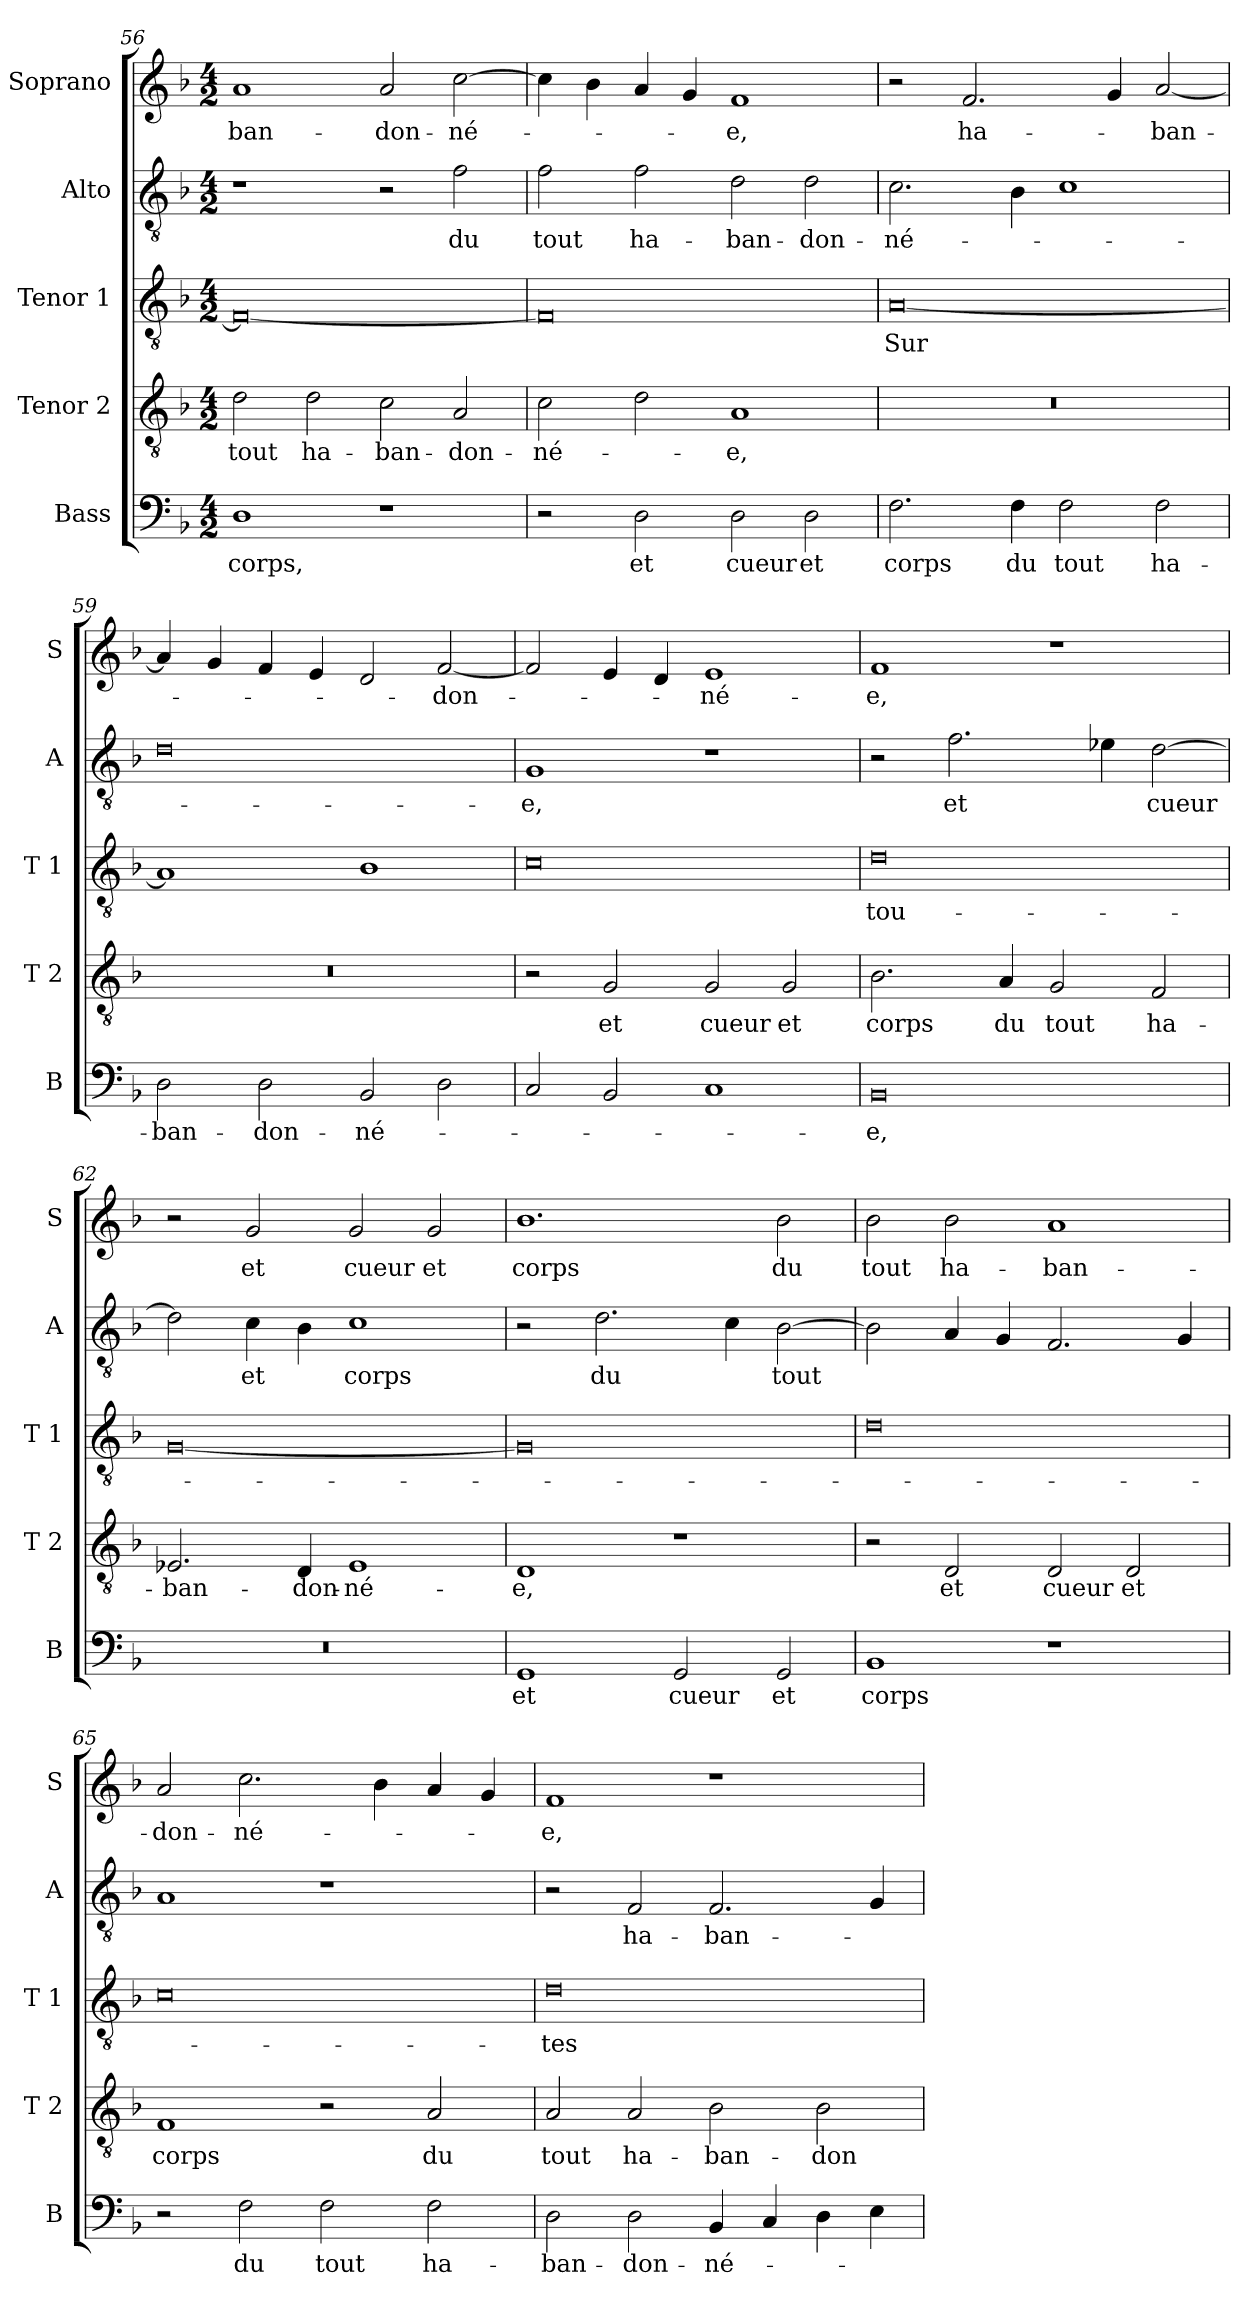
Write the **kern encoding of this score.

**kern	**text	**kern	**text	**kern	**text	**kern	**text	**kern	**text
*part5	*part5	*part4	*part4	*part3	*part3	*part2	*part2	*part1	*part1
*staff5	*staff5	*staff4	*staff4	*staff3	*staff3	*staff2	*staff2	*staff1	*staff1
*I"Bass	*	*I"Tenor 2	*	*I"Tenor 1	*	*I"Alto	*	*I"Soprano	*
*I'B	*	*I'T 2	*	*I'T 1	*	*I'A	*	*I'S	*
*clefF4	*	*clefGv2	*	*clefGv2	*	*clefGv2	*	*clefG2	*
*k[b-]	*	*k[b-]	*	*k[b-]	*	*k[b-]	*	*k[b-]	*
*F:	*	*F:	*	*F:	*	*F:	*	*F:	*
*M4/2	*	*M4/2	*	*M4/2	*	*M4/2	*	*M4/2	*
=56	=56	=56	=56	=56	=56	=56	=56	=56	=56
!	!LO:LY:b	!	!LO:LY:b	!	!	!	!	!	!LO:LY:b
1D	corps,	2d\	tout	0F_	.	1r	.	1a	-ban-
!	!	!	!LO:LY:b	!	!	!	!	!	!
.	.	2d\	ha-	.	.	.	.	.	.
!	!	!	!LO:LY:b	!	!	!	!	!	!LO:LY:b
1r	.	2c\	-ban-	.	.	2r	.	2a/	-don-
!	!	!	!LO:LY:b	!	!	!	!LO:LY:b	!	!LO:LY:b
.	.	2A/	-don-	.	.	2f\	du	[2cc\	-né-
=57	=57	=57	=57	=57	=57	=57	=57	=57	=57
!	!	!	!LO:LY:b	!	!	!	!LO:LY:b	!	!
2r	.	2c\	-né-	0F]	.	2f\	tout	4cc\]	.
.	.	.	.	.	.	.	.	4b-\	.
!	!LO:LY:b	!	!	!	!	!	!LO:LY:b	!	!
2D\	et	2d\	.	.	.	2f\	ha-	4a/	.
.	.	.	.	.	.	.	.	4g/	.
!	!LO:LY:b	!	!LO:LY:b	!	!	!	!LO:LY:b	!	!LO:LY:b
2D\	cueur	1A	-e,	.	.	2d\	-ban-	1f	-e,
!	!LO:LY:b	!	!	!	!	!	!LO:LY:b	!	!
2D\	et	.	.	.	.	2d\	-don-	.	.
=58	=58	=58	=58	=58	=58	=58	=58	=58	=58
!	!LO:LY:b	!	!	!	!LO:LY:b	!	!LO:LY:b	!	!
2.F\	corps	0r	.	[0A	Sur	2.c\	-né-	2r	.
!	!	!	!	!	!	!	!	!	!LO:LY:b
.	.	.	.	.	.	.	.	2.f/	ha-
!	!LO:LY:b	!	!	!	!	!	!	!	!
4F\	du	.	.	.	.	4B-\	.	.	.
!	!LO:LY:b	!	!	!	!	!	!	!	!
2F\	tout	.	.	.	.	1c	.	.	.
.	.	.	.	.	.	.	.	4g/	.
!	!LO:LY:b	!	!	!	!	!	!	!	!LO:LY:b
2F\	ha-	.	.	.	.	.	.	[2a/	-ban-
=59	=59	=59	=59	=59	=59	=59	=59	=59	=59
!	!LO:LY:b	!	!	!	!	!	!	!	!
2D\	-ban-	0r	.	1A]	.	0d	.	4a/]	.
.	.	.	.	.	.	.	.	4g/	.
!	!LO:LY:b	!	!	!	!	!	!	!	!
2D\	-don-	.	.	.	.	.	.	4f/	.
.	.	.	.	.	.	.	.	4e/	.
!	!LO:LY:b	!	!	!	!	!	!	!	!
2BB-/	-né-	.	.	1B-	.	.	.	2d/	.
!	!	!	!	!	!	!	!	!	!LO:LY:b
2D\	.	.	.	.	.	.	.	[2f/	-don-
=60	=60	=60	=60	=60	=60	=60	=60	=60	=60
!	!	!	!	!	!	!	!LO:LY:b	!	!
2C/	.	2r	.	0c	.	1G	-e,	2f/]	.
!	!	!	!LO:LY:b	!	!	!	!	!	!
2BB-/	.	2G/	et	.	.	.	.	4e/	.
.	.	.	.	.	.	.	.	4d/	.
!	!	!	!LO:LY:b	!	!	!	!	!	!LO:LY:b
1C	.	2G/	cueur	.	.	1r	.	1e	-né-
!	!	!	!LO:LY:b	!	!	!	!	!	!
.	.	2G/	et	.	.	.	.	.	.
!!LO:PB:g=z
=61	=61	=61	=61	=61	=61	=61	=61	=61	=61
!	!LO:LY:b	!	!LO:LY:b	!	!LO:LY:b	!	!	!	!LO:LY:b
0BB-	-e,	2.B-\	corps	0d	tou-	2r	.	1f	-e,
!	!	!	!	!	!	!	!LO:LY:b	!	!
.	.	.	.	.	.	2.f\	et	.	.
!	!	!	!LO:LY:b	!	!	!	!	!	!
.	.	4A/	du	.	.	.	.	.	.
!	!	!	!LO:LY:b	!	!	!	!	!	!
.	.	2G/	tout	.	.	.	.	1r	.
.	.	.	.	.	.	4e-X\	.	.	.
!	!	!	!LO:LY:b	!	!	!	!LO:LY:b	!	!
.	.	2F/	ha-	.	.	[2d\	cueur	.	.
=62	=62	=62	=62	=62	=62	=62	=62	=62	=62
!	!	!	!LO:LY:b	!	!	!	!	!	!
0r	.	2.E-X/	-ban-	[0G	.	2d\]	.	2r	.
!	!	!	!	!	!	!	!LO:LY:b	!	!LO:LY:b
.	.	.	.	.	.	4c\	et	2g/	et
!	!	!	!LO:LY:b	!	!	!	!	!	!
.	.	4D/	-don-	.	.	4B-\	.	.	.
!	!	!	!LO:LY:b	!	!	!	!LO:LY:b	!	!LO:LY:b
.	.	1E-	-né-	.	.	1c	corps	2g/	cueur
!	!	!	!	!	!	!	!	!	!LO:LY:b
.	.	.	.	.	.	.	.	2g/	et
=63	=63	=63	=63	=63	=63	=63	=63	=63	=63
!	!LO:LY:b	!	!LO:LY:b	!	!	!	!	!	!LO:LY:b
1GG	et	1D	-e,	0G]	.	2r	.	1.b-	corps
!	!	!	!	!	!	!	!LO:LY:b	!	!
.	.	.	.	.	.	2.d\	du	.	.
!	!LO:LY:b	!	!	!	!	!	!	!	!
2GG/	cueur	1r	.	.	.	.	.	.	.
.	.	.	.	.	.	4c\	.	.	.
!	!LO:LY:b	!	!	!	!	!	!LO:LY:b	!	!LO:LY:b
2GG/	et	.	.	.	.	[2B-\	tout	2b-\	du
=64	=64	=64	=64	=64	=64	=64	=64	=64	=64
!	!LO:LY:b	!	!	!	!	!	!	!	!LO:LY:b
1BB-	corps	2r	.	0d	.	2B-\]	.	2b-\	tout
!	!	!	!LO:LY:b	!	!	!	!	!	!LO:LY:b
.	.	2D/	et	.	.	4A/	.	2b-\	ha-
.	.	.	.	.	.	4G/	.	.	.
!	!	!	!LO:LY:b	!	!	!	!	!	!LO:LY:b
1r	.	2D/	cueur	.	.	2.F/	.	1a	-ban-
!	!	!	!LO:LY:b	!	!	!	!	!	!
.	.	2D/	et	.	.	.	.	.	.
.	.	.	.	.	.	4G/	.	.	.
=65	=65	=65	=65	=65	=65	=65	=65	=65	=65
!	!	!	!LO:LY:b	!	!	!	!	!	!LO:LY:b
2r	.	1F	corps	0c	.	1A	.	2a/	-don-
!	!LO:LY:b	!	!	!	!	!	!	!	!LO:LY:b
2F\	du	.	.	.	.	.	.	2.cc\	-né-
!	!LO:LY:b	!	!	!	!	!	!	!	!
2F\	tout	2r	.	.	.	1r	.	.	.
.	.	.	.	.	.	.	.	4b-\	.
!	!LO:LY:b	!	!LO:LY:b	!	!	!	!	!	!
2F\	ha-	2A/	du	.	.	.	.	4a/	.
.	.	.	.	.	.	.	.	4g/	.
!!LO:LB:g=z
=66	=66	=66	=66	=66	=66	=66	=66	=66	=66
!	!LO:LY:b	!	!LO:LY:b	!	!LO:LY:b	!	!	!	!LO:LY:b
2D\	-ban-	2A/	tout	0d	-tes	2r	.	1f	-e,
!	!LO:LY:b	!	!LO:LY:b	!	!	!	!LO:LY:b	!	!
2D\	-don-	2A/	ha-	.	.	2F/	ha-	.	.
!	!LO:LY:b	!	!LO:LY:b	!	!	!	!LO:LY:b	!	!
4BB-/	-né-	2B-\	-ban-	.	.	2.F/	-ban-	1r	.
4C/	.	.	.	.	.	.	.	.	.
!	!	!	!LO:LY:b	!	!	!	!	!	!
4D\	.	2B-\	-don-	.	.	.	.	.	.
4E\	.	.	.	.	.	4G/	.	.	.
=	=	=	=	=	=	=	=	=	=
*-	*-	*-	*-	*-	*-	*-	*-	*-	*-
